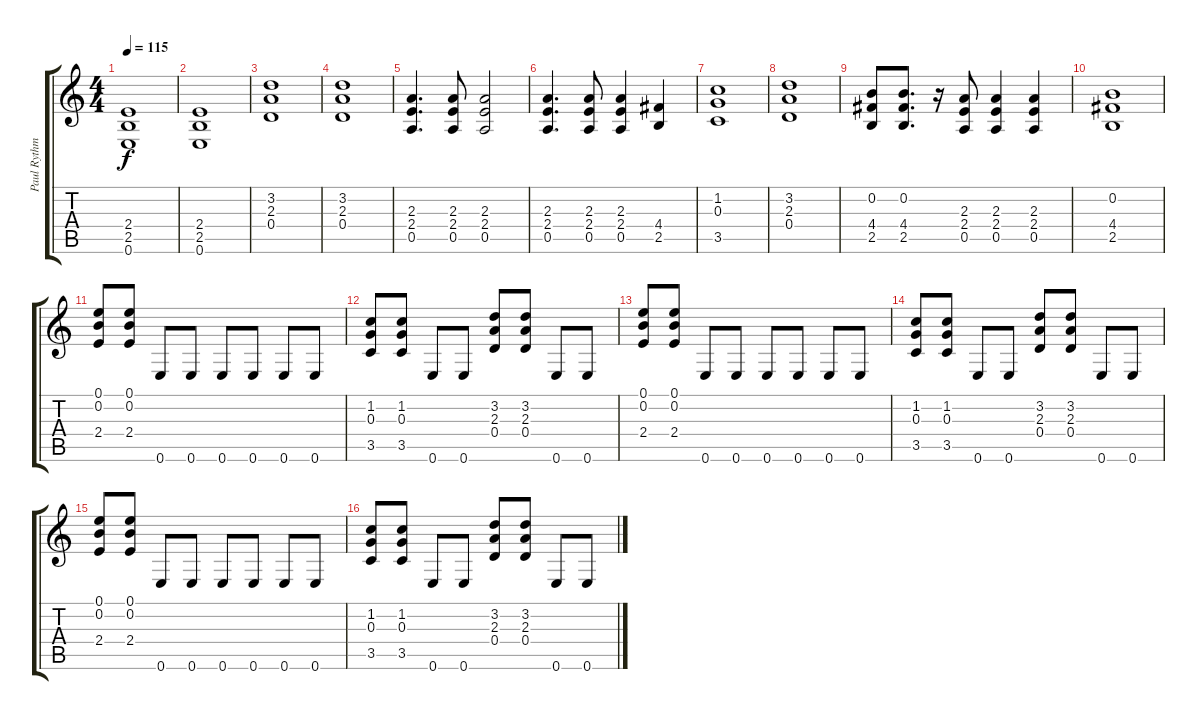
\track ("Paul Rythm" "Paul Rythm") {instrument distortionguitar}
\staff {score tabs}
\tuning (E4 B3 G3 D3 A2 E2) {hide}
\ts (4 4)
\tempo 115
\clef g2
\ks c
(2.4 2.5 0.6).1{dy f} |
(2.4 2.5 0.6).1 |
(3.2 2.3 0.4).1 |
(3.2 2.3 0.4).1 |
(2.3 2.4 0.5).4{d} (2.3 2.4 0.5).8 (2.3 2.4 0.5).2 |
(2.3 2.4 0.5).4{d} (2.3 2.4 0.5).8 (2.3 2.4 0.5).4 (4.4 2.5).4 |
(1.2 0.3 3.5).1 |
(3.2 2.3 0.4).1 |
(0.2 4.4 2.5).8 (0.2 4.4 2.5).8{d} r.16 (2.3 2.4 0.5).8 (2.3 2.4 0.5).4 (2.3 2.4 0.5).4 |
(0.2 4.4 2.5).1 |
(0.1 0.2 2.4).8 (0.1 0.2 2.4).8 0.6.8 0.6.8 0.6.8 0.6.8 0.6.8 0.6.8 |
(1.2 0.3 3.5).8 (1.2 0.3 3.5).8 0.6.8 0.6.8 (3.2 2.3 0.4).8 (3.2 2.3 0.4).8 0.6.8 0.6.8 |
(0.1 0.2 2.4).8 (0.1 0.2 2.4).8 0.6.8 0.6.8 0.6.8 0.6.8 0.6.8 0.6.8 |
(1.2 0.3 3.5).8 (1.2 0.3 3.5).8 0.6.8 0.6.8 (3.2 2.3 0.4).8 (3.2 2.3 0.4).8 0.6.8 0.6.8 |
(0.1 0.2 2.4).8 (0.1 0.2 2.4).8 0.6.8 0.6.8 0.6.8 0.6.8 0.6.8 0.6.8 |
(1.2 0.3 3.5).8 (1.2 0.3 3.5).8 0.6.8 0.6.8 (3.2 2.3 0.4).8 (3.2 2.3 0.4).8 0.6.8 0.6.8
